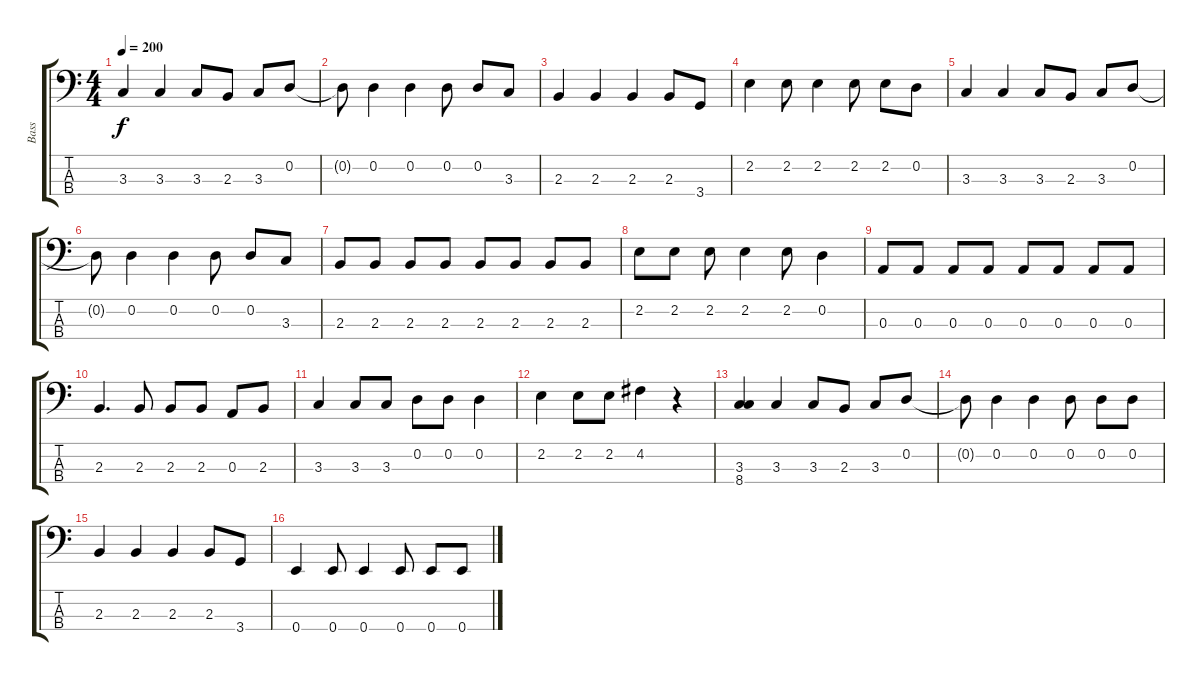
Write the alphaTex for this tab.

\track ("Bass" "Bass") {instrument electricbassfinger}
\staff {score tabs}
\tuning (G2 D2 A1 E1) {hide}
\ts (4 4)
\tempo 200
\clef f4
\ks c
3.3.4{dy f} 3.3.4 3.3.8 2.3.8 3.3.8 0.2.8 |
0.2{t}.8 0.2.4 0.2.4 0.2.8 0.2.8 3.3.8 |
2.3.4 2.3.4 2.3.4 2.3.8 3.4.8 |
2.2.4 2.2.8 2.2.4 2.2.8 2.2.8 0.2.8 |
3.3.4 3.3.4 3.3.8 2.3.8 3.3.8 0.2.8 |
0.2{t}.8 0.2.4 0.2.4 0.2.8 0.2.8 3.3.8 |
2.3.8 2.3.8 2.3.8 2.3.8 2.3.8 2.3.8 2.3.8 2.3.8 |
2.2.8 2.2.8 2.2.8 2.2.4 2.2.8 0.2.4 |
0.3.8 0.3.8 0.3.8 0.3.8 0.3.8 0.3.8 0.3.8 0.3.8 |
2.3.4{d} 2.3.8 2.3.8 2.3.8 0.3.8 2.3.8 |
3.3.4 3.3.8 3.3.8 0.2.8 0.2.8 0.2.4 |
2.2.4 2.2.8 2.2.8 4.2.4 r.4 |
(3.3 8.4).4 3.3.4 3.3.8 2.3.8 3.3.8 0.2.8 |
0.2{t}.8 0.2.4 0.2.4 0.2.8 0.2.8 0.2.8 |
2.3.4 2.3.4 2.3.4 2.3.8 3.4.8 |
0.4.4 0.4.8 0.4.4 0.4.8 0.4.8 0.4.8
